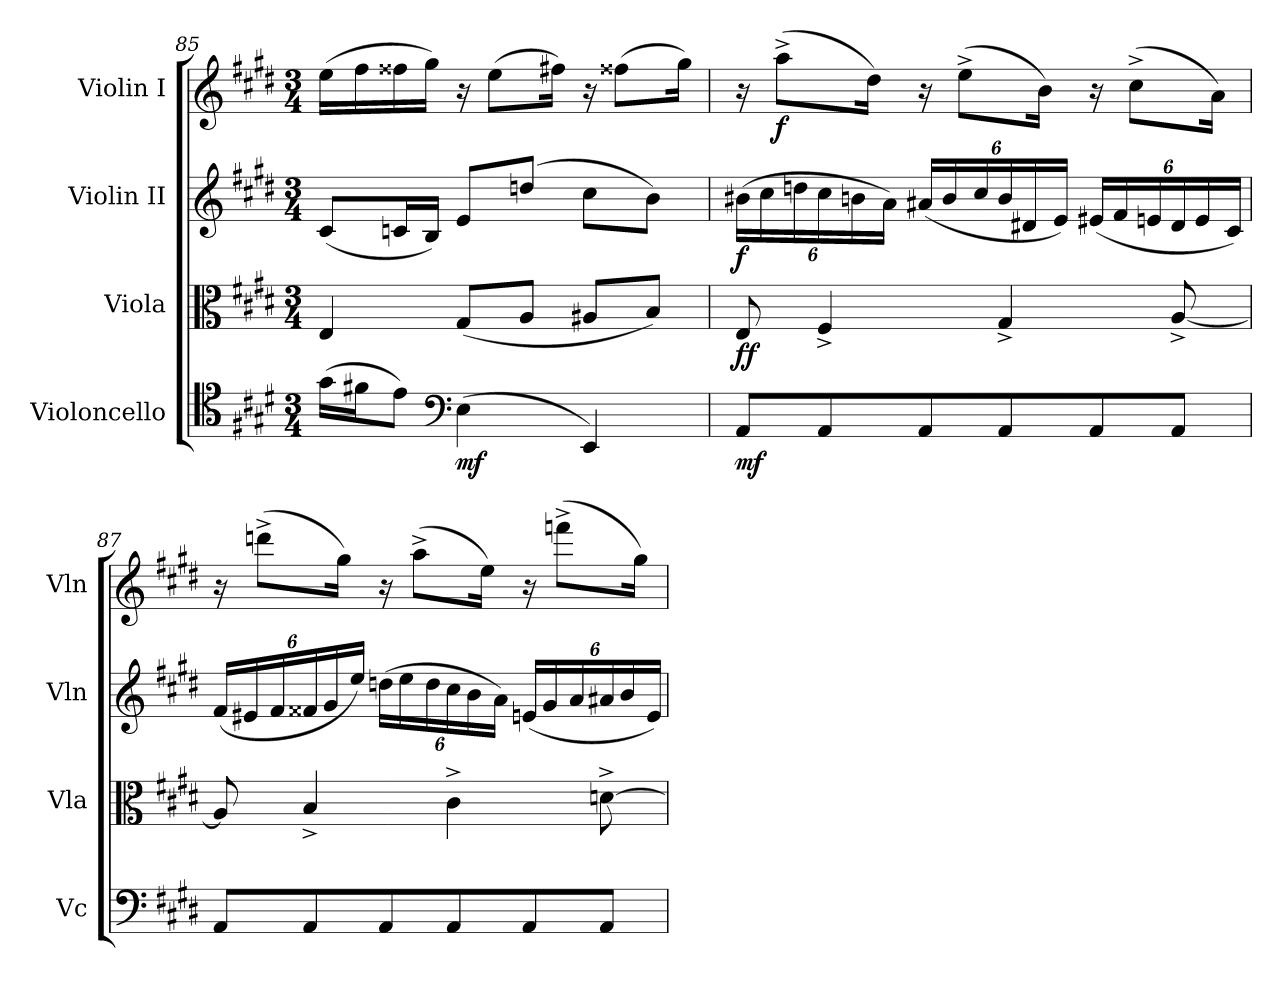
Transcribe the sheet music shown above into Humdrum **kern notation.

**kern	**dynam	**kern	**dynam	**kern	**dynam	**kern	**dynam
*part4	*part4	*part3	*part3	*part2	*part2	*part1	*part1
*staff4	*staff4	*staff3	*staff3	*staff2	*staff2	*staff1	*staff1
*I"Violoncello	*	*I"Viola	*	*I"Violin II	*	*I"Violin I	*
*I'Vc	*	*I'Vla	*	*I'Vln	*	*I'Vln	*
*clefC4	*	*clefC3	*	*clefG2	*	*clefG2	*
*k[f#c#g#d#]	*	*k[f#c#g#d#]	*	*k[f#c#g#d#]	*	*k[f#c#g#d#]	*
*M3/4	*	*M3/4	*	*M3/4	*	*M3/4	*
=85	=85	=85	=85	=85	=85	=85	=85
(>16g#\LL	.	4E/	.	(<8c#/L	.	(>16ee\LL	.
16f#X\J	.	.	.	.	.	16ff#\	.
8e\J)	.	.	.	16cn/L	.	16ff##X\	.
.	.	.	.	16B/JJ)	.	16gg#\JJ)	.
*clefF4	*	*	*	*	*	*	*
!	!LO:DY:b	!	!	!	!	!	!
(>4E\	mf	(<8G#/L	.	8e/L	.	16r	.
.	.	.	.	.	.	(>8ee\L	.
.	.	8A/J	.	(>8ddn/J	.	.	.
.	.	.	.	.	.	16ff#X\Jk)	.
4EE/)	.	8A#X/L	.	8cc#\L	.	16r	.
.	.	.	.	.	.	(>8ff##X\L	.
.	.	8B/J)	.	8b\J)	.	.	.
.	.	.	.	.	.	16gg#\Jk)	.
=86	=86	=86	=86	=86	=86	=86	=86
*	*	*	*	*Xbrackettup	*	*	*
!	!LO:DY:b	!	!LO:DY:b	!	!LO:DY:b	!	!
8AA/L	mf	8E/	ff	(>24b#X\LL	f	16r	.
.	.	.	.	24cc#\	.	.	.
!	!	!	!	!	!	!	!LO:DY:b
.	.	.	.	.	.	(>8aa^\L	f
.	.	.	.	24ddn\	.	.	.
8AA/	.	4F#^/	.	24cc#\	.	.	.
.	.	.	.	24bn\	.	.	.
.	.	.	.	.	.	16dd#\Jk)	.
.	.	.	.	24a\JJ)	.	.	.
8AA/	.	.	.	(<24a#X/LL	.	16r	.
.	.	.	.	24b/	.	.	.
.	.	.	.	.	.	(>8ee^\L	.
.	.	.	.	24cc#/	.	.	.
8AA/	.	4G#^/	.	24b/	.	.	.
.	.	.	.	24d#X/	.	.	.
.	.	.	.	.	.	16b\Jk)	.
.	.	.	.	24e/JJ)	.	.	.
8AA/	.	.	.	(<24e#X/LL	.	16r	.
.	.	.	.	24f#/	.	.	.
.	.	.	.	.	.	(>8cc#^\L	.
.	.	.	.	24en/	.	.	.
8AA/J	.	[8A^/	.	24d#/	.	.	.
.	.	.	.	24e/	.	.	.
.	.	.	.	.	.	16a\Jk)	.
.	.	.	.	24c#/JJ)	.	.	.
!!LO:LB:g=z
=87	=87	=87	=87	=87	=87	=87	=87
8AA/L	.	8A/]	.	(<24f#/LL	.	16r	.
.	.	.	.	24e#X/	.	.	.
.	.	.	.	.	.	(>8dddn^\L	.
.	.	.	.	24f#/	.	.	.
8AA/	.	4B^/	.	24f##X/	.	.	.
.	.	.	.	24g#/	.	.	.
.	.	.	.	.	.	16gg#\Jk)	.
.	.	.	.	24ee/JJ)	.	.	.
8AA/	.	.	.	(>24ddn\LL	.	16r	.
.	.	.	.	24ee\	.	.	.
.	.	.	.	.	.	(>8aa^\L	.
.	.	.	.	24dd\	.	.	.
8AA/	.	4c#^\	.	24cc#\	.	.	.
.	.	.	.	24b\	.	.	.
.	.	.	.	.	.	16ee\Jk)	.
.	.	.	.	24a\JJ)	.	.	.
8AA/	.	.	.	(<24en/LL	.	16r	.
.	.	.	.	24g#/	.	.	.
.	.	.	.	.	.	(>8fffn^\L	.
.	.	.	.	24a/	.	.	.
8AA/J	.	[8dn^\	.	24a#X/	.	.	.
.	.	.	.	24b/	.	.	.
.	.	.	.	.	.	16gg#\Jk)	.
.	.	.	.	24e/JJ)	.	.	.
=	=	=	=	=	=	=	=
*-	*-	*-	*-	*-	*-	*-	*-
